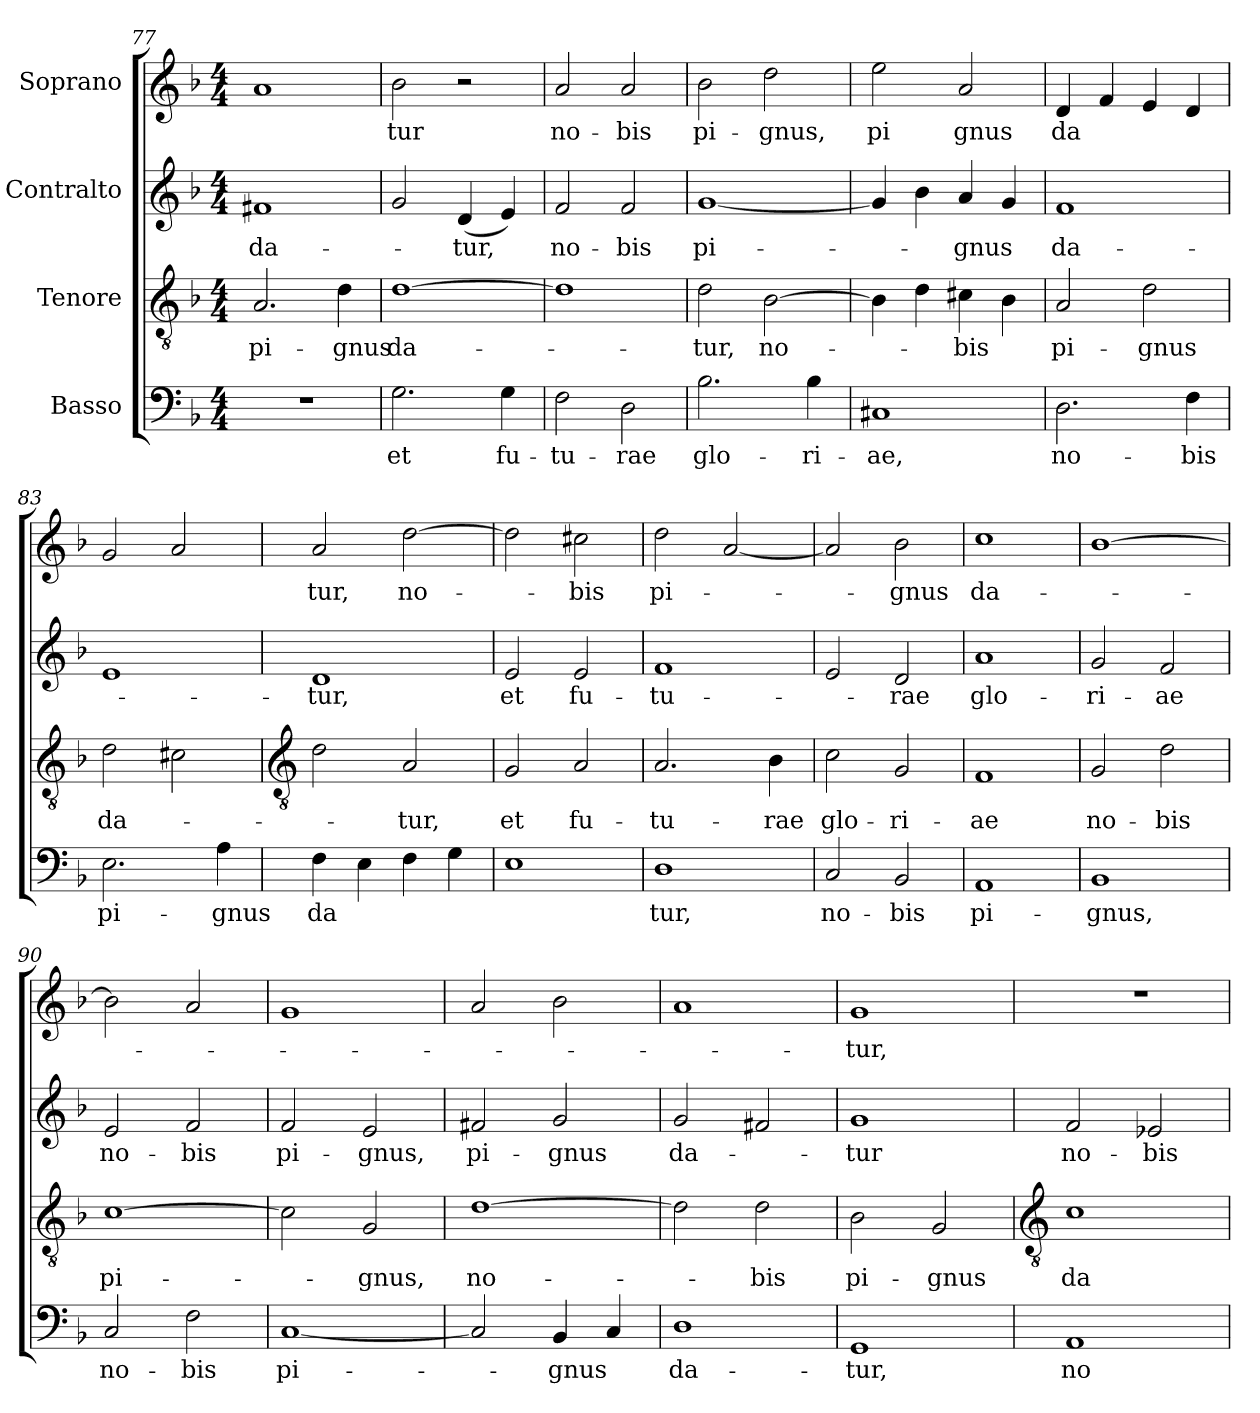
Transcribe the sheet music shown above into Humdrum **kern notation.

**kern	**text	**kern	**text	**kern	**text	**kern	**text
*part4	*part4	*part3	*part3	*part2	*part2	*part1	*part1
*staff4	*staff4	*staff3	*staff3	*staff2	*staff2	*staff1	*staff1
*I"Basso	*	*I"Tenore	*	*I"Contralto	*	*I"Soprano	*
!!LO:LB:g=z
*clefF4	*	*clefGv2	*	*clefG2	*	*clefG2	*
*k[b-]	*	*k[b-]	*	*k[b-]	*	*k[b-]	*
*F:	*	*F:	*	*F:	*	*F:	*
*M4/4	*	*M4/4	*	*M4/4	*	*M4/4	*
=77	=77	=77	=77	=77	=77	=77	=77
!	!	!	!LO:LY:b	!	!LO:LY:b	!	!
1r	.	2.A	pi-	1f#X	da-	1a	.
!	!	!	!LO:LY:b	!	!	!	!
.	.	4d	-gnus	.	.	.	.
=78	=78	=78	=78	=78	=78	=78	=78
!	!LO:LY:b	!	!LO:LY:b	!	!	!	!LO:LY:b
2.G	et	[1d	da-	2g	.	2b-	-tur
!	!	!	!	!	!LO:LY:b	!	!
.	.	.	.	(<4d	-tur,	2r	.
!	!LO:LY:b	!	!	!	!	!	!
4G	fu-	.	.	4e)	.	.	.
=79	=79	=79	=79	=79	=79	=79	=79
!	!LO:LY:b	!	!	!	!LO:LY:b	!	!LO:LY:b
2F	-tu-	1d]	.	2f	no-	2a	no-
!	!LO:LY:b	!	!	!	!LO:LY:b	!	!LO:LY:b
2D	-rae	.	.	2f	-bis	2a	-bis
=80	=80	=80	=80	=80	=80	=80	=80
!	!LO:LY:b	!	!LO:LY:b	!	!LO:LY:b	!	!LO:LY:b
2.B-	glo-	2d	-tur,	[1g	pi-	2b-	pi-
!	!	!	!LO:LY:b	!	!	!	!LO:LY:b
.	.	[2B-	no-	.	.	2dd	-gnus,
!	!LO:LY:b	!	!	!	!	!	!
4B-	-ri-	.	.	.	.	.	.
=81	=81	=81	=81	=81	=81	=81	=81
!	!LO:LY:b	!	!	!	!	!	!LO:LY:b
1C#X	-ae,	4B-]	.	4g]	.	2ee	pi
.	.	4d	.	4b-	.	.	.
!	!	!	!LO:LY:b	!	!LO:LY:b	!	!LO:LY:b
.	.	4c#X	-bis	4a	-gnus	2a	gnus
.	.	4B-	.	4g	.	.	.
=82	=82	=82	=82	=82	=82	=82	=82
!	!LO:LY:b	!	!LO:LY:b	!	!LO:LY:b	!	!LO:LY:b
2.D	no-	2A	pi-	1f	da-	4d	da
.	.	.	.	.	.	4f	.
!	!	!	!LO:LY:b	!	!	!	!
.	.	2d	-gnus	.	.	4e	.
!	!LO:LY:b	!	!	!	!	!	!
4F	-bis	.	.	.	.	4d	.
=83	=83	=83	=83	=83	=83	=83	=83
!	!LO:LY:b	!	!LO:LY:b	!	!	!	!
2.E	pi-	2d	da-	1e	.	2g	.
.	.	2c#X	.	.	.	2a	.
!	!LO:LY:b	!	!	!	!	!	!
4A	-gnus	.	.	.	.	.	.
!!LO:LB:g=z
=84	=84	=84	=84	=84	=84	=84	=84
*	*	*clefGv2	*	*	*	*	*
!	!LO:LY:b	!	!	!	!LO:LY:b	!	!LO:LY:b
4F	da	2d	.	1d	-tur,	2a	tur,
4E	.	.	.	.	.	.	.
!	!	!	!LO:LY:b	!	!	!	!LO:LY:b
4F	.	2A	-tur,	.	.	[2dd	no-
4G	.	.	.	.	.	.	.
=85	=85	=85	=85	=85	=85	=85	=85
!	!	!	!LO:LY:b	!	!LO:LY:b	!	!
1E	.	2G	et	2e	et	2dd]	.
!	!	!	!LO:LY:b	!	!LO:LY:b	!	!LO:LY:b
.	.	2A	fu-	2e	fu-	2cc#X	-bis
=86	=86	=86	=86	=86	=86	=86	=86
!	!LO:LY:b	!	!LO:LY:b	!	!LO:LY:b	!	!LO:LY:b
1D	tur,	2.A	-tu-	1f	-tu-	2dd	pi-
.	.	.	.	.	.	[2a	.
!	!	!	!LO:LY:b	!	!	!	!
.	.	4B-	-rae	.	.	.	.
=87	=87	=87	=87	=87	=87	=87	=87
!	!LO:LY:b	!	!LO:LY:b	!	!	!	!
2C	no-	2c	glo-	2e	.	2a]	.
!	!LO:LY:b	!	!LO:LY:b	!	!LO:LY:b	!	!LO:LY:b
2BB-	-bis	2G	-ri-	2d	-rae	2b-	-gnus
=88	=88	=88	=88	=88	=88	=88	=88
!	!LO:LY:b	!	!LO:LY:b	!	!LO:LY:b	!	!LO:LY:b
1AA	pi-	1F	-ae	1a	glo-	1cc	da-
=89	=89	=89	=89	=89	=89	=89	=89
!	!LO:LY:b	!	!LO:LY:b	!	!LO:LY:b	!	!
1BB-	-gnus,	2G	no-	2g	-ri-	[1b-	.
!	!	!	!LO:LY:b	!	!LO:LY:b	!	!
.	.	2d	-bis	2f	-ae	.	.
=90	=90	=90	=90	=90	=90	=90	=90
!	!LO:LY:b	!	!LO:LY:b	!	!LO:LY:b	!	!
2C	no-	[1c	pi-	2e	no-	2b-]	.
!	!LO:LY:b	!	!	!	!LO:LY:b	!	!
2F	-bis	.	.	2f	-bis	2a	.
=91	=91	=91	=91	=91	=91	=91	=91
!	!LO:LY:b	!	!	!	!LO:LY:b	!	!
[1C	pi-	2c]	.	2f	pi-	1g	.
!	!	!	!LO:LY:b	!	!LO:LY:b	!	!
.	.	2G	-gnus,	2e	-gnus,	.	.
=92	=92	=92	=92	=92	=92	=92	=92
!	!	!	!LO:LY:b	!	!LO:LY:b	!	!
2C]	.	[1d	no-	2f#X	pi-	2a	.
!	!LO:LY:b	!	!	!	!LO:LY:b	!	!
4BB-	-gnus	.	.	2g	-gnus	2b-	.
4C	.	.	.	.	.	.	.
=93	=93	=93	=93	=93	=93	=93	=93
!	!LO:LY:b	!	!	!	!LO:LY:b	!	!
1D	da-	2d]	.	2g	da-	1a	.
!	!	!	!LO:LY:b	!	!	!	!
.	.	2d	-bis	2f#X	.	.	.
=94	=94	=94	=94	=94	=94	=94	=94
!	!LO:LY:b	!	!LO:LY:b	!	!LO:LY:b	!	!LO:LY:b
1GG	-tur,	2B-	pi-	1g	-tur	1g	-tur,
!	!	!	!LO:LY:b	!	!	!	!
.	.	2G	-gnus	.	.	.	.
!!LO:LB:g=z
=95	=95	=95	=95	=95	=95	=95	=95
*	*	*clefGv2	*	*	*	*	*
!	!LO:LY:b	!	!LO:LY:b	!	!LO:LY:b	!	!
1AA	no-	1c	da-	2f	no-	1r	.
!	!	!	!	!	!LO:LY:b	!	!
.	.	.	.	2e-X	-bis	.	.
=	=	=	=	=	=	=	=
*-	*-	*-	*-	*-	*-	*-	*-
